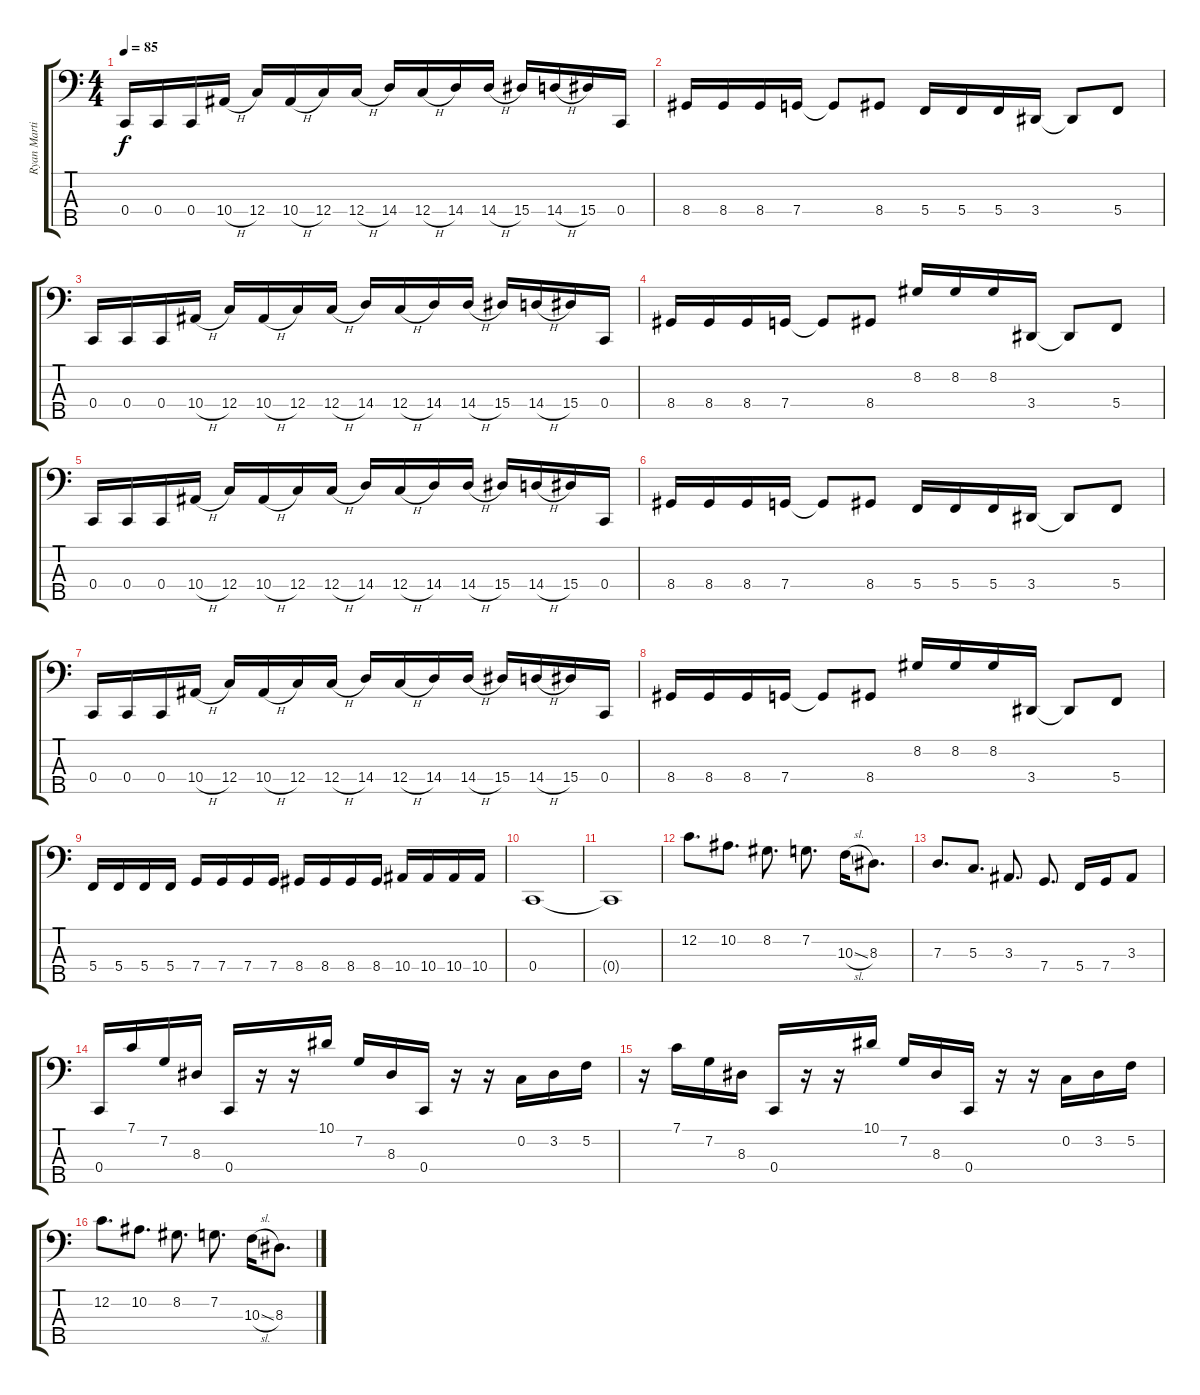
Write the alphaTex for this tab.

\track ("Ryan Martinie" "Ryan Marti") {instrument electricbassfinger}
\staff {score tabs}
\tuning (F2 C2 G1 C1 G0) {hide}
\ts (4 4)
\tempo 85
\clef f4
\ks c
0.4.16{dy f} 0.4.16 0.4.16 10.4{h}.16 12.4.16 10.4{h}.16 12.4.16 12.4{h}.16 14.4.16 12.4{h}.16 14.4.16 14.4{h}.16 15.4.16 14.4{h}.16 15.4.16 0.4.16 |
8.4.16 8.4.16 8.4.16 7.4.16 7.4{t}.8 8.4.8 5.4.16 5.4.16 5.4.16 3.4.16 3.4{t}.8 5.4.8 |
0.4.16 0.4.16 0.4.16 10.4{h}.16 12.4.16 10.4{h}.16 12.4.16 12.4{h}.16 14.4.16 12.4{h}.16 14.4.16 14.4{h}.16 15.4.16 14.4{h}.16 15.4.16 0.4.16 |
8.4.16 8.4.16 8.4.16 7.4.16 7.4{t}.8 8.4.8 8.2.16 8.2.16 8.2.16 3.4.16 3.4{t}.8 5.4.8 |
0.4.16 0.4.16 0.4.16 10.4{h}.16 12.4.16 10.4{h}.16 12.4.16 12.4{h}.16 14.4.16 12.4{h}.16 14.4.16 14.4{h}.16 15.4.16 14.4{h}.16 15.4.16 0.4.16 |
8.4.16 8.4.16 8.4.16 7.4.16 7.4{t}.8 8.4.8 5.4.16 5.4.16 5.4.16 3.4.16 3.4{t}.8 5.4.8 |
0.4.16 0.4.16 0.4.16 10.4{h}.16 12.4.16 10.4{h}.16 12.4.16 12.4{h}.16 14.4.16 12.4{h}.16 14.4.16 14.4{h}.16 15.4.16 14.4{h}.16 15.4.16 0.4.16 |
8.4.16 8.4.16 8.4.16 7.4.16 7.4{t}.8 8.4.8 8.2.16 8.2.16 8.2.16 3.4.16 3.4{t}.8 5.4.8 |
5.4.16 5.4.16 5.4.16 5.4.16 7.4.16 7.4.16 7.4.16 7.4.16 8.4.16 8.4.16 8.4.16 8.4.16 10.4.16 10.4.16 10.4.16 10.4.16 |
0.4.1 |
0.4{t}.1 |
12.2.8{d} 10.2.8{d} 8.2.8{d} 7.2.8{d} 10.3{sl}.16 8.3.8{d} |
7.3.8{d} 5.3.8{d} 3.3.8{d} 7.4.8{d} 5.4.16 7.4.16 3.3.8 |
0.4.16 7.1.16 7.2.16 8.3.16 0.4.16 r.16 r.16 10.1.16 7.2.16 8.3.16 0.4.16 r.16 r.16 0.2.16 3.2.16 5.2.16 |
r.16 7.1.16 7.2.16 8.3.16 0.4.16 r.16 r.16 10.1.16 7.2.16 8.3.16 0.4.16 r.16 r.16 0.2.16 3.2.16 5.2.16 |
12.2.8{d} 10.2.8{d} 8.2.8{d} 7.2.8{d} 10.3{sl}.16 8.3.8{d}
